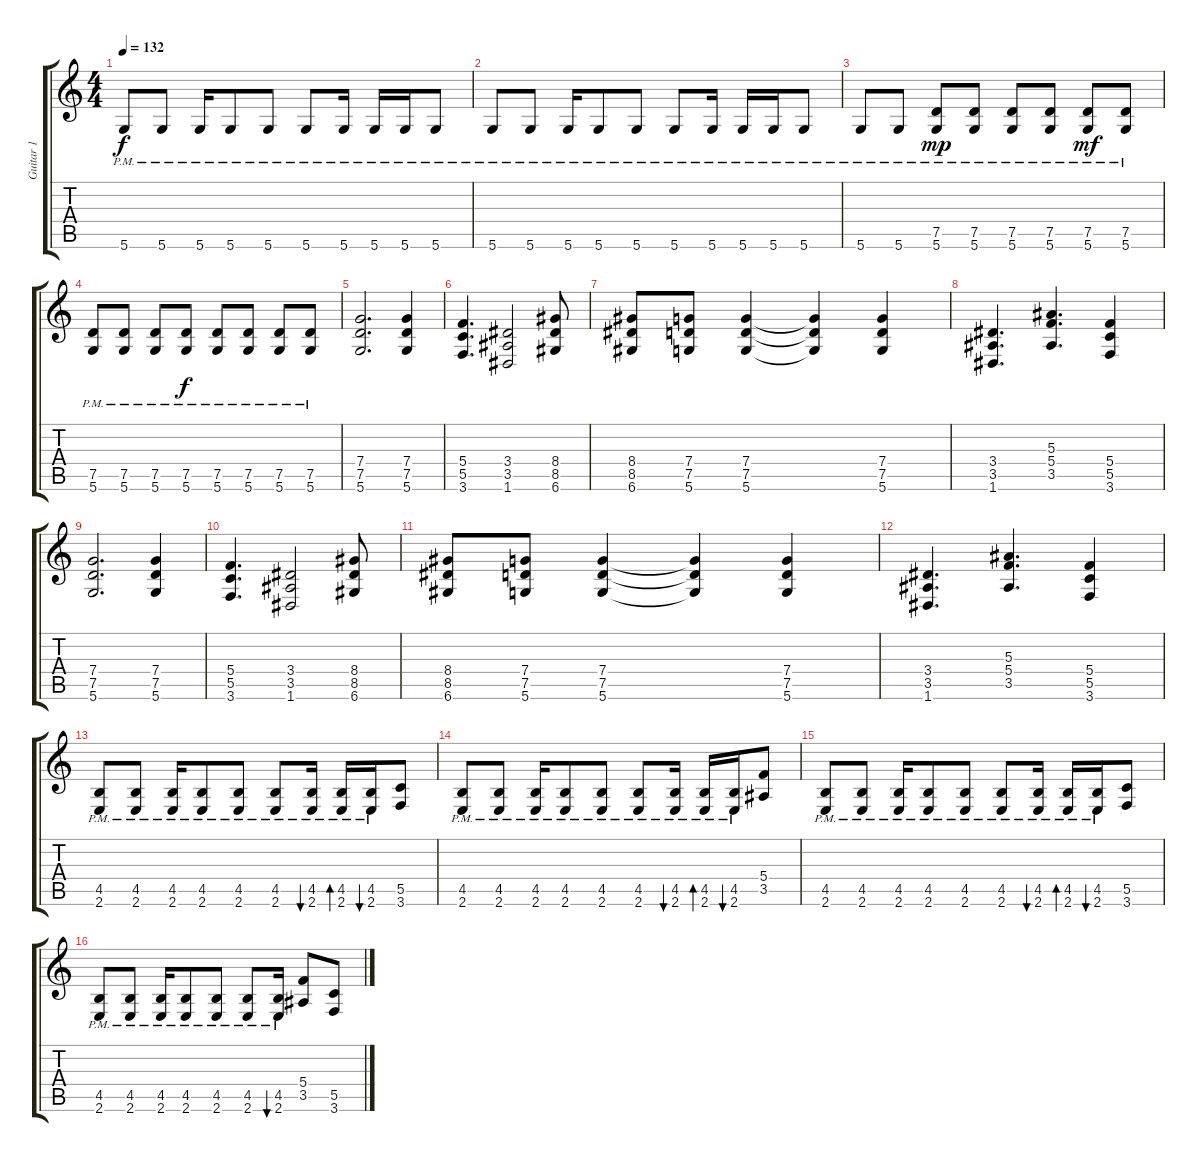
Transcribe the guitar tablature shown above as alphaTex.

\track ("Guitar 1" "Guitar 1") {instrument distortionguitar}
\staff {score tabs}
\tuning (D4 A3 F3 C3 G2 D2) {hide}
\ts (4 4)
\tempo 132
\clef g2
\ks c
5.6{pm}.8{dy f} 5.6{pm}.8 5.6{pm}.16 5.6{pm}.8 5.6{pm}.8 5.6{pm}.8 5.6{pm}.16 5.6{pm}.16 5.6{pm}.16 5.6{pm}.8 |
5.6{pm}.8 5.6{pm}.8 5.6{pm}.16 5.6{pm}.8 5.6{pm}.8 5.6{pm}.8 5.6{pm}.16 5.6{pm}.16 5.6{pm}.16 5.6{pm}.8 |
5.6{pm}.8 5.6{pm}.8 (7.5{pm} 5.6{pm}).8{dy mp} (7.5{pm} 5.6{pm}).8 (7.5{pm} 5.6{pm}).8 (7.5{pm} 5.6{pm}).8 (7.5{pm} 5.6{pm}).8{dy mf} (7.5{pm} 5.6{pm}).8 |
(7.5{pm} 5.6{pm}).8 (7.5{pm} 5.6{pm}).8 (7.5{pm} 5.6{pm}).8 (7.5{pm} 5.6{pm}).8{dy f} (7.5{pm} 5.6{pm}).8 (7.5{pm} 5.6{pm}).8 (7.5{pm} 5.6{pm}).8 (7.5{pm} 5.6{pm}).8 |
(7.4 7.5 5.6).2{d} (7.4 7.5 5.6).4 |
(5.4 5.5 3.6).4{d} (3.4 3.5 1.6).2 (8.4 8.5 6.6).8 |
(8.4 8.5 6.6).8 (7.4 7.5 5.6).8 (7.4 7.5 5.6).4 (7.4{t} 7.5{t} 5.6{t}).4 (7.4 7.5 5.6).4 |
(3.4 3.5 1.6).4{d} (5.3 5.4 3.5).4{d} (5.4 5.5 3.6).4 |
(7.4 7.5 5.6).2{d} (7.4 7.5 5.6).4 |
(5.4 5.5 3.6).4{d} (3.4 3.5 1.6).2 (8.4 8.5 6.6).8 |
(8.4 8.5 6.6).8 (7.4 7.5 5.6).8 (7.4 7.5 5.6).4 (7.4{t} 7.5{t} 5.6{t}).4 (7.4 7.5 5.6).4 |
(3.4 3.5 1.6).4{d} (5.3 5.4 3.5).4{d} (5.4 5.5 3.6).4 |
(4.5{pm} 2.6{pm}).8 (4.5{pm} 2.6{pm}).8 (4.5{pm} 2.6{pm}).16 (4.5{pm} 2.6{pm}).8 (4.5{pm} 2.6{pm}).8 (4.5{pm} 2.6{pm}).8 (4.5{pm} 2.6{pm}).16{bu 60} (4.5{pm} 2.6{pm}).16{bd 60} (4.5{pm} 2.6{pm}).16{bu 60} (5.5 3.6).8 |
(4.5{pm} 2.6{pm}).8 (4.5{pm} 2.6{pm}).8 (4.5{pm} 2.6{pm}).16 (4.5{pm} 2.6{pm}).8 (4.5{pm} 2.6{pm}).8 (4.5{pm} 2.6{pm}).8 (4.5{pm} 2.6{pm}).16{bu 60} (4.5{pm} 2.6{pm}).16{bd 60} (4.5{pm} 2.6{pm}).16{bu 60} (5.4 3.5).8 |
(4.5{pm} 2.6{pm}).8 (4.5{pm} 2.6{pm}).8 (4.5{pm} 2.6{pm}).16 (4.5{pm} 2.6{pm}).8 (4.5{pm} 2.6{pm}).8 (4.5{pm} 2.6{pm}).8 (4.5{pm} 2.6{pm}).16{bu 60} (4.5{pm} 2.6{pm}).16{bd 60} (4.5{pm} 2.6{pm}).16{bu 60} (5.5 3.6).8 |
(4.5{pm} 2.6{pm}).8 (4.5{pm} 2.6{pm}).8 (4.5{pm} 2.6{pm}).16 (4.5{pm} 2.6{pm}).8 (4.5{pm} 2.6{pm}).8 (4.5{pm} 2.6{pm}).8 (4.5{pm} 2.6{pm}).16{bu 60} (5.4 3.5).8 (5.5 3.6).8
